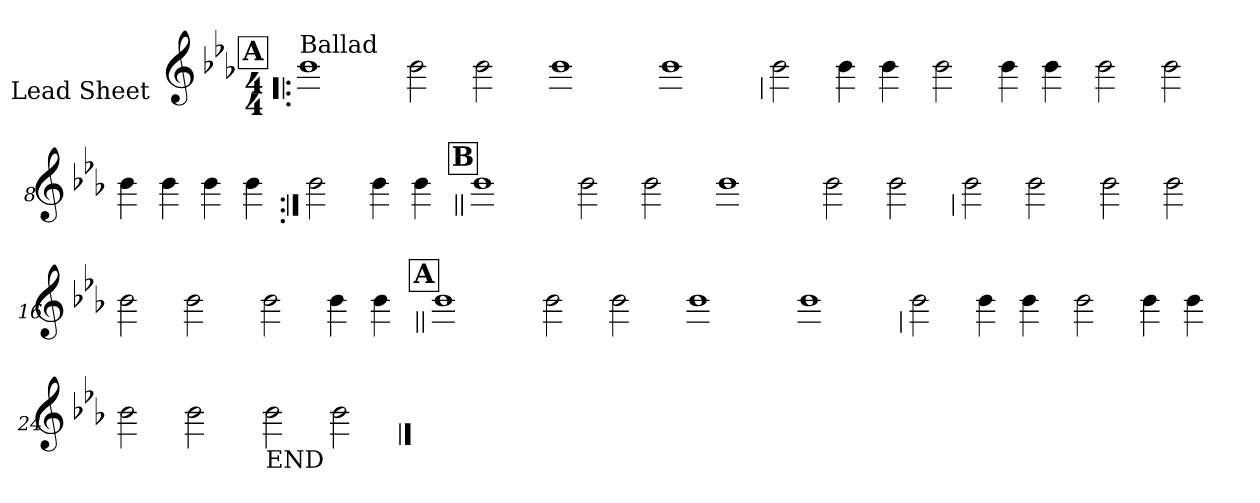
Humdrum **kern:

**kern
*part1
*staff1
*I"Lead Sheet
*stria0
*clefG2
*k[b-e-a-]
*E-:
*M4/4
!!LO:REH:place=s1:a:t=A
=1!|:
!LO:TX:a:t=Ballad
1b-
=2-
2b-
2b-
=3-
1b-
=4-
1b-
!!LO:LB:g=z
=5
2b-
4b-
4b-
=6-
2b-
4b-
4b-
=7-
2b-
2b-
=8-
4b-
4b-
4b-
4b-
!!LO:LB:g=z
=9:|!
2b-
4b-
4b-
!!LO:LB:g=z
!!LO:REH:place=s1:a:t=B
=10||
1b-
=11-
2b-
2b-
=12-
1b-
=13-
2b-
2b-
!!LO:LB:g=z
=14
2b-
2b-
=15-
2b-
2b-
=16-
2b-
2b-
=17-
2b-
4b-
4b-
!!LO:LB:g=z
!!LO:REH:place=s1:a:t=A
=18||
1b-
=19-
2b-
2b-
=20-
1b-
=21-
1b-
!!LO:LB:g=z
=22
2b-
4b-
4b-
=23-
2b-
4b-
4b-
=24-
2b-
2b-
=25-
!LO:TX:b:t=END
2b-
2b-
==
*-
